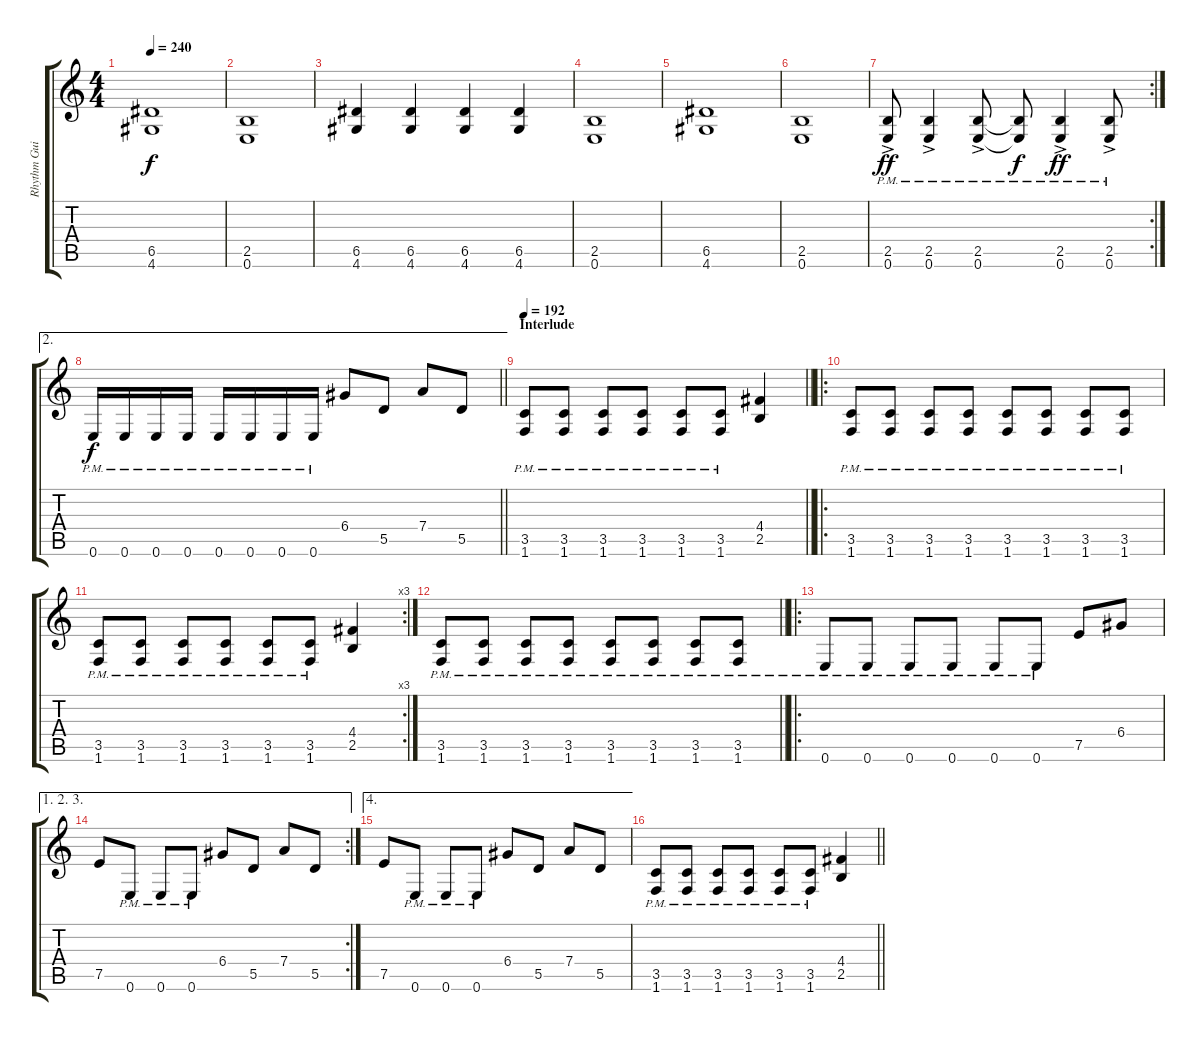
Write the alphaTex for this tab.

\track ("Rhythm Guitar 1" "Rhythm Gui") {instrument distortionguitar}
\staff {score tabs}
\tuning (E4 B3 G3 D3 A2 E2) {hide}
\ts (4 4)
\tempo 240
\clef g2
\ks c
(6.5 4.6).1{dy f} |
(2.5 0.6).1 |
(6.5 4.6).4 (6.5 4.6).4 (6.5 4.6).4 (6.5 4.6).4 |
(2.5 0.6).1 |
(6.5 4.6).1 |
(2.5 0.6).1 |
\rc 2
(2.5{ac pm} 0.6{ac pm}).8{dy ff} (2.5{ac pm} 0.6{ac pm}).4 (2.5{ac pm} 0.6{ac pm}).8 (2.5{pm t} 0.6{pm t}).8{dy f} (2.5{ac pm} 0.6{ac pm}).4{dy ff} (2.5{ac pm} 0.6{ac pm}).8 |
\ae 2
\barLineRight lightlight
0.6{pm}.16{dy f} 0.6{pm}.16 0.6{pm}.16 0.6{pm}.16 0.6{pm}.16 0.6{pm}.16 0.6{pm}.16 0.6{pm}.16 6.4.8 5.5.8 7.4.8 5.5.8 |
\section ("" "Interlude")
\tempo 192
\barLineRight lightlight
(3.5{pm} 1.6{pm}).8 (3.5{pm} 1.6{pm}).8 (3.5{pm} 1.6{pm}).8 (3.5{pm} 1.6{pm}).8 (3.5{pm} 1.6{pm}).8 (3.5{pm} 1.6{pm}).8 (4.4 2.5).4 |
\ro
(3.5{pm} 1.6{pm}).8 (3.5{pm} 1.6{pm}).8 (3.5{pm} 1.6{pm}).8 (3.5{pm} 1.6{pm}).8 (3.5{pm} 1.6{pm}).8 (3.5{pm} 1.6{pm}).8 (3.5{pm} 1.6{pm}).8 (3.5{pm} 1.6{pm}).8 |
\rc 3
(3.5{pm} 1.6{pm}).8 (3.5{pm} 1.6{pm}).8 (3.5{pm} 1.6{pm}).8 (3.5{pm} 1.6{pm}).8 (3.5{pm} 1.6{pm}).8 (3.5{pm} 1.6{pm}).8 (4.4 2.5).4 |
\barLineRight lightlight
(3.5{pm} 1.6{pm}).8 (3.5{pm} 1.6{pm}).8 (3.5{pm} 1.6{pm}).8 (3.5{pm} 1.6{pm}).8 (3.5{pm} 1.6{pm}).8 (3.5{pm} 1.6{pm}).8 (3.5{pm} 1.6{pm}).8 (3.5{pm} 1.6{pm}).8 |
\ro
0.6{pm}.8 0.6{pm}.8 0.6{pm}.8 0.6{pm}.8 0.6{pm}.8 0.6{pm}.8 7.5.8 6.4.8 |
\ae (1 2 3)
\rc 2
7.5.8 0.6{pm}.8 0.6{pm}.8 0.6{pm}.8 6.4.8 5.5.8 7.4.8 5.5.8 |
\ae 4
7.5.8 0.6{pm}.8 0.6{pm}.8 0.6{pm}.8 6.4.8 5.5.8 7.4.8 5.5.8 |
\barLineRight lightlight
(3.5{pm} 1.6{pm}).8 (3.5{pm} 1.6{pm}).8 (3.5{pm} 1.6{pm}).8 (3.5{pm} 1.6{pm}).8 (3.5{pm} 1.6{pm}).8 (3.5{pm} 1.6{pm}).8 (4.4 2.5).4
